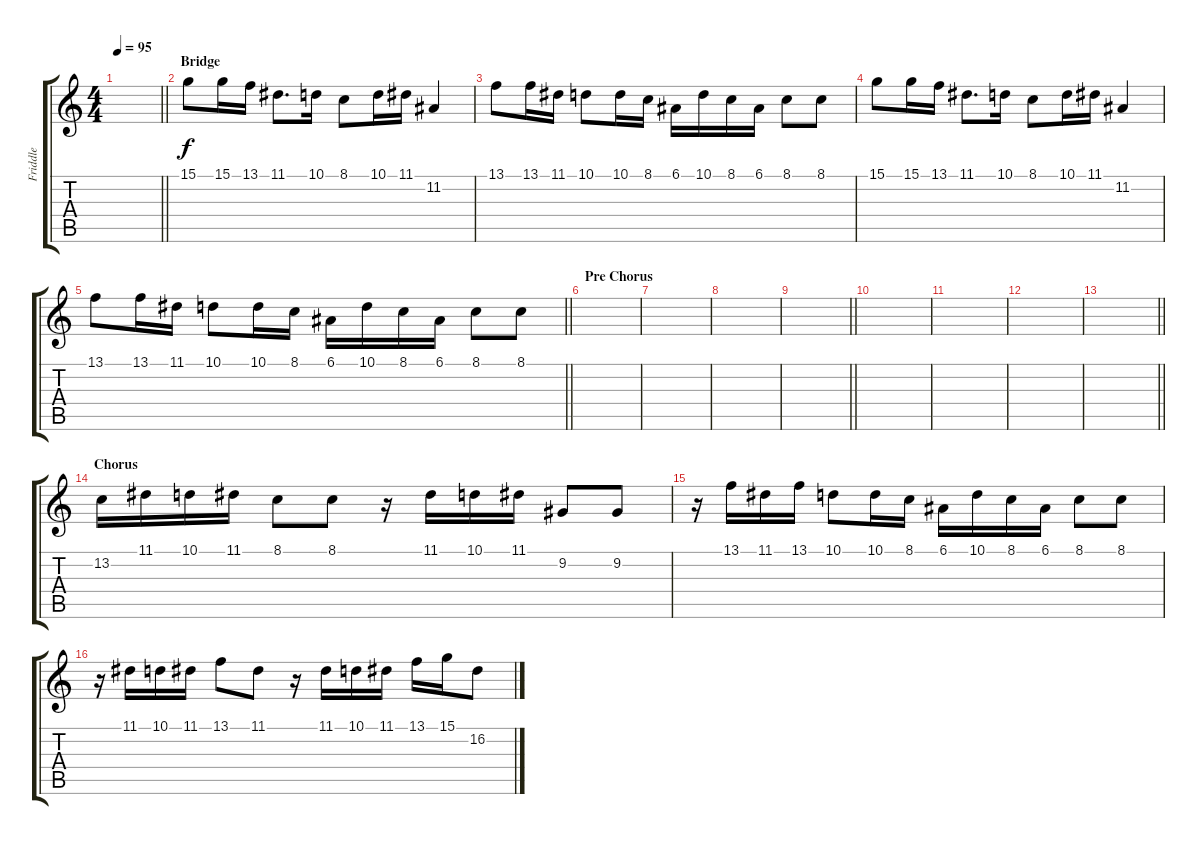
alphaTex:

\track ("Friddle" "Friddle") {instrument violin}
\staff {score tabs}
\tuning (E4 B3 G3 D3 A2 E2) {hide}
\ts (4 4)
\tempo 95
\clef g2
\barLineRight lightlight
\ks c
|
\section ("" "Bridge")
15.1.8 15.1.16 13.1.16 11.1.8{d} 10.1.16 8.1.8 10.1.16 11.1.16 11.2.4 |
13.1.8 13.1.16 11.1.16 10.1.8 10.1.16 8.1.16 6.1.16 10.1.16 8.1.16 6.1.16 8.1.8 8.1.8 |
15.1.8 15.1.16 13.1.16 11.1.8{d} 10.1.16 8.1.8 10.1.16 11.1.16 11.2.4 |
\barLineRight lightlight
13.1.8 13.1.16 11.1.16 10.1.8 10.1.16 8.1.16 6.1.16 10.1.16 8.1.16 6.1.16 8.1.8 8.1.8 |
\section ("" "Pre Chorus")
|
|
|
\barLineRight lightlight
|
|
|
|
\barLineRight lightlight
|
\section ("" "Chorus")
13.2.16 11.1.16 10.1.16 11.1.16 8.1.8 8.1.8 r.16 11.1.16 10.1.16 11.1.16 9.2.8 9.2.8 |
r.16 13.1.16 11.1.16 13.1.16 10.1.8 10.1.16 8.1.16 6.1.16 10.1.16 8.1.16 6.1.16 8.1.8 8.1.8 |
r.16 11.1.16 10.1.16 11.1.16 13.1.8 11.1.8 r.16 11.1.16 10.1.16 11.1.16 13.1.16 15.1.16 16.2.8
